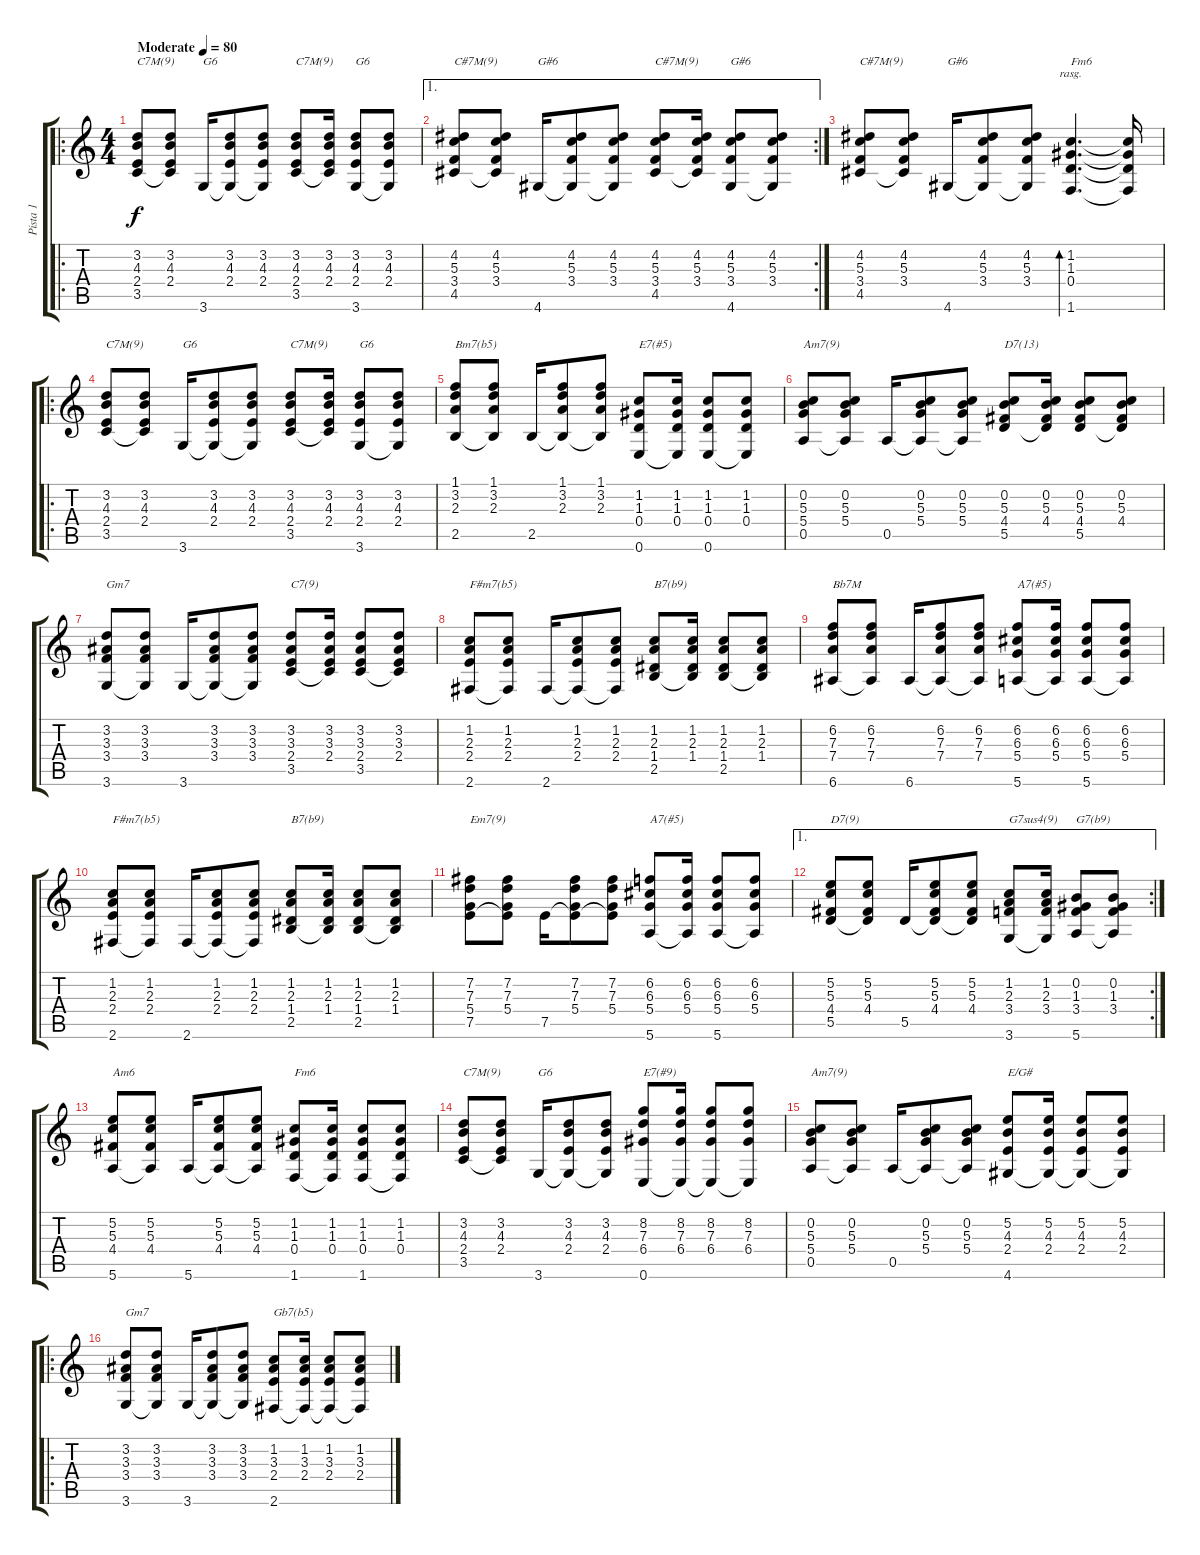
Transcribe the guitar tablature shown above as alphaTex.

\track ("Pista 1" "Pista 1") {instrument acousticguitarnylon}
\staff {score tabs}
\tuning (E4 B3 G3 D3 A2 E2) {hide}
\ro
\ts (4 4)
\tempo (80 "Moderate")
\clef g2
\ks c
(3.2 4.3 2.4 3.5).8{txt "C7M(9)" dy f instrument acousticguitarnylon} (3.2 4.3 2.4 3.5{t}).8 3.6.16{txt "G6"} (3.2 4.3 2.4 3.6{t}).8 (3.2 4.3 2.4 3.6{t}).8 (3.2 4.3 2.4 3.5).8{txt "C7M(9)"} (3.2 4.3 2.4 3.5{t}).16 (3.2 4.3 2.4 3.6).8{txt "G6"} (3.2 4.3 2.4 3.6{t}).8 |
\ae 1
\rc 2
(4.2 5.3 3.4 4.5).8{txt "C#7M(9)"} (4.2 5.3 3.4 4.5{t}).8 4.6.16{txt "G#6"} (4.2 5.3 3.4 4.6{t}).8 (4.2 5.3 3.4 4.6{t}).8 (4.2 5.3 3.4 4.5).8{txt "C#7M(9)"} (4.2 5.3 3.4 4.5{t}).16 (4.2 5.3 3.4 4.6).8{txt "G#6"} (4.2 5.3 3.4 4.6{t}).8 |
(4.2 5.3 3.4 4.5).8{txt "C#7M(9)"} (4.2 5.3 3.4 4.5{t}).8 4.6.16{txt "G#6"} (4.2 5.3 3.4 4.6{t}).8 (4.2 5.3 3.4 4.6{t}).8 (1.2 1.3 0.4 1.6).4{d bd 120 rasg ii txt "Fm6"} (1.2{t} 1.3{t} 0.4{t} 1.6{t}).16 |
\ro
(3.2 4.3 2.4 3.5).8{txt "C7M(9)"} (3.2 4.3 2.4 3.5{t}).8 3.6.16{txt "G6"} (3.2 4.3 2.4 3.6{t}).8 (3.2 4.3 2.4 3.6{t}).8 (3.2 4.3 2.4 3.5).8{txt "C7M(9)"} (3.2 4.3 2.4 3.5{t}).16 (3.2 4.3 2.4 3.6).8{txt "G6"} (3.2 4.3 2.4 3.6{t}).8 |
(1.1 3.2 2.3 2.5).8{txt "Bm7(b5)"} (1.1 3.2 2.3 2.5{t}).8 2.5.16 (1.1 3.2 2.3 2.5{t}).8 (1.1 3.2 2.3 2.5{t}).8 (1.2 1.3 0.4 0.6).8{txt "E7(#5)"} (1.2 1.3 0.4 0.6{t}).16 (1.2 1.3 0.4 0.6).8 (1.2 1.3 0.4 0.6{t}).8 |
(0.2 5.3 5.4 0.5).8{txt "Am7(9)"} (0.2 5.3 5.4 0.5{t}).8 0.5.16 (0.2 5.3 5.4 0.5{t}).8 (0.2 5.3 5.4 0.5{t}).8 (0.2 5.3 4.4 5.5).8{txt "D7(13)"} (0.2 5.3 4.4 5.5{t}).16 (0.2 5.3 4.4 5.5).8 (0.2 5.3 4.4 5.5{t}).8 |
(3.2 3.3 3.4 3.6).8{txt "Gm7"} (3.2 3.3 3.4 3.6{t}).8 3.6.16 (3.2 3.3 3.4 3.6{t}).8 (3.2 3.3 3.4 3.6{t}).8 (3.2 3.3 2.4 3.5).8{txt "C7(9)"} (3.2 3.3 2.4 3.5{t}).16 (3.2 3.3 2.4 3.5).8 (3.2 3.3 2.4 3.5{t}).8 |
(1.2 2.3 2.4 2.6).8{txt "F#m7(b5)"} (1.2 2.3 2.4 2.6{t}).8 2.6.16 (1.2 2.3 2.4 2.6{t}).8 (1.2 2.3 2.4 2.6{t}).8 (1.2 2.3 1.4 2.5).8{txt "B7(b9)"} (1.2 2.3 1.4 2.5{t}).16 (1.2 2.3 1.4 2.5).8 (1.2 2.3 1.4 2.5{t}).8 |
(6.2 7.3 7.4 6.6).8{txt "Bb7M"} (6.2 7.3 7.4 6.6{t}).8 6.6.16 (6.2 7.3 7.4 6.6{t}).8 (6.2 7.3 7.4 6.6{t}).8 (6.2 6.3 5.4 5.6).8{txt "A7(#5)"} (6.2 6.3 5.4 5.6{t}).16 (6.2 6.3 5.4 5.6).8 (6.2 6.3 5.4 5.6{t}).8 |
(1.2 2.3 2.4 2.6).8{txt "F#m7(b5)"} (1.2 2.3 2.4 2.6{t}).8 2.6.16 (1.2 2.3 2.4 2.6{t}).8 (1.2 2.3 2.4 2.6{t}).8 (1.2 2.3 1.4 2.5).8{txt "B7(b9)"} (1.2 2.3 1.4 2.5{t}).16 (1.2 2.3 1.4 2.5).8 (1.2 2.3 1.4 2.5{t}).8 |
(7.2 7.3 5.4 7.5).8{txt "Em7(9)"} (7.2 7.3 5.4 7.5{t}).8 7.5.16 (7.2 7.3 5.4 7.5{t}).8 (7.2 7.3 5.4 7.5{t}).8 (6.2 6.3 5.4 5.6).8{txt "A7(#5)"} (6.2 6.3 5.4 5.6{t}).16 (6.2 6.3 5.4 5.6).8 (6.2 6.3 5.4 5.6{t}).8 |
\ae 1
\rc 2
(5.2 5.3 4.4 5.5).8{txt "D7(9)"} (5.2 5.3 4.4 5.5{t}).8 5.5.16 (5.2 5.3 4.4 5.5{t}).8 (5.2 5.3 4.4 5.5{t}).8 (1.2 2.3 3.4 3.6).8{txt "G7sus4(9)"} (1.2 2.3 3.4 3.6{t}).16 (0.2 1.3 3.4 5.6).8{txt "G7(b9)"} (0.2 1.3 3.4 5.6{t}).8 |
(5.2 5.3 4.4 5.6).8{txt "Am6"} (5.2 5.3 4.4 5.6{t}).8 5.6.16 (5.2 5.3 4.4 5.6{t}).8 (5.2 5.3 4.4 5.6{t}).8 (1.2 1.3 0.4 1.6).8{txt "Fm6"} (1.2 1.3 0.4 1.6{t}).16 (1.2 1.3 0.4 1.6).8 (1.2 1.3 0.4 1.6{t}).8 |
(3.2 4.3 2.4 3.5).8{txt "C7M(9)"} (3.2 4.3 2.4 3.5{t}).8 3.6.16{txt "G6"} (3.2 4.3 2.4 3.6{t}).8 (3.2 4.3 2.4 3.6{t}).8 (8.2 7.3 6.4 0.6).8{txt "E7(#9)"} (8.2 7.3 6.4 0.6{t}).16 (8.2 7.3 6.4 0.6{t}).8 (8.2 7.3 6.4 0.6{t}).8 |
(0.2 5.3 5.4 0.5).8{txt "Am7(9)"} (0.2 5.3 5.4 0.5{t}).8 0.5.16 (0.2 5.3 5.4 0.5{t}).8 (0.2 5.3 5.4 0.5{t}).8 (5.2 4.3 2.4 4.6).8{txt "E/G#"} (5.2 4.3 2.4 4.6{t}).16 (5.2 4.3 2.4 4.6{t}).8 (5.2 4.3 2.4 4.6{t}).8 |
\ro
(3.2 3.3 3.4 3.6).8{txt "Gm7"} (3.2 3.3 3.4 3.6{t}).8 3.6.16 (3.2 3.3 3.4 3.6{t}).8 (3.2 3.3 3.4 3.6{t}).8 (1.2 3.3 2.4 2.6).8{txt "Gb7(b5)"} (1.2 3.3 2.4 2.6{t}).16 (1.2 3.3 2.4 2.6{t}).8 (1.2 3.3 2.4 2.6{t}).8
